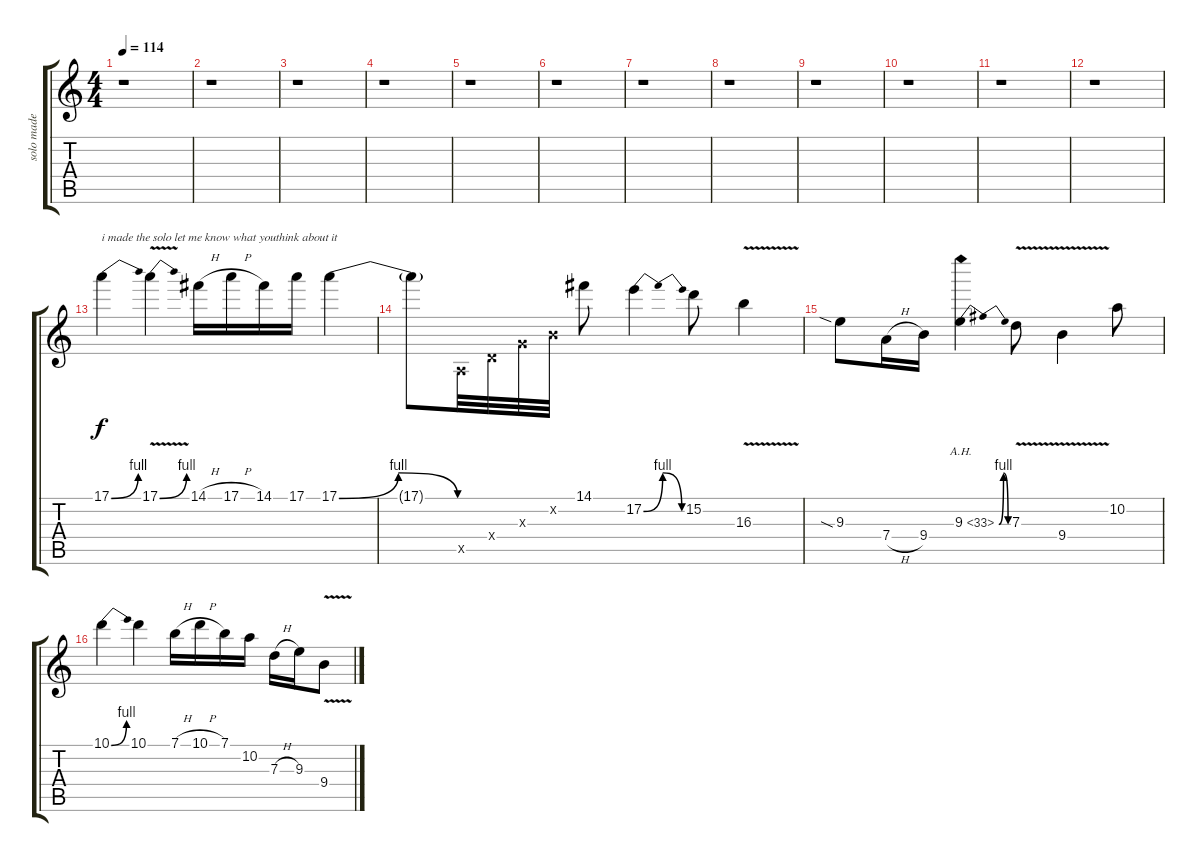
\track ("solo made by me (not from the song)" "solo made ") {mute instrument distortionguitar}
\staff {score tabs}
\tuning (E4 B3 G3 D3 A2 E2) {hide}
\ts (4 4)
\tempo 114
\clef g2
\ks c
r.1{dy f} |
r.1 |
r.1 |
r.1 |
r.1 |
r.1 |
r.1 |
r.1 |
r.1 |
r.1 |
r.1 |
r.1 |
17.1{be (bend 0 0 60 4)}.4{txt "i made the solo let me know what youthink about it"} 17.1{be (bend 0 0 60 4) v}.4 14.1{h}.16 17.1{h}.16 14.1.16 17.1.16 17.1{be (bendrelease 0 0 30 4 30 4 60 0)}.4 |
17.1{t}.8 0.5{x}.32 0.4{x}.32 0.3{x}.32 0.2{x}.32 14.1.8 17.2{be (bendrelease 0 0 30 4 30 4 60 0)}.4 15.2.8 16.3{v}.4 |
9.3{sia}.8 7.4{h}.16 9.4.16 9.3{be (bendrelease 0 0 30 4 30 4 60 0) ah 24}.4 7.3{v}.8 9.4{v}.4 10.2.8 |
10.1{be (bend 0 0 60 4)}.4 10.1.4 7.1{h}.16 10.1{h}.16 7.1.16 10.2.16 7.3{h}.16 9.3.16 9.4{v}.8
